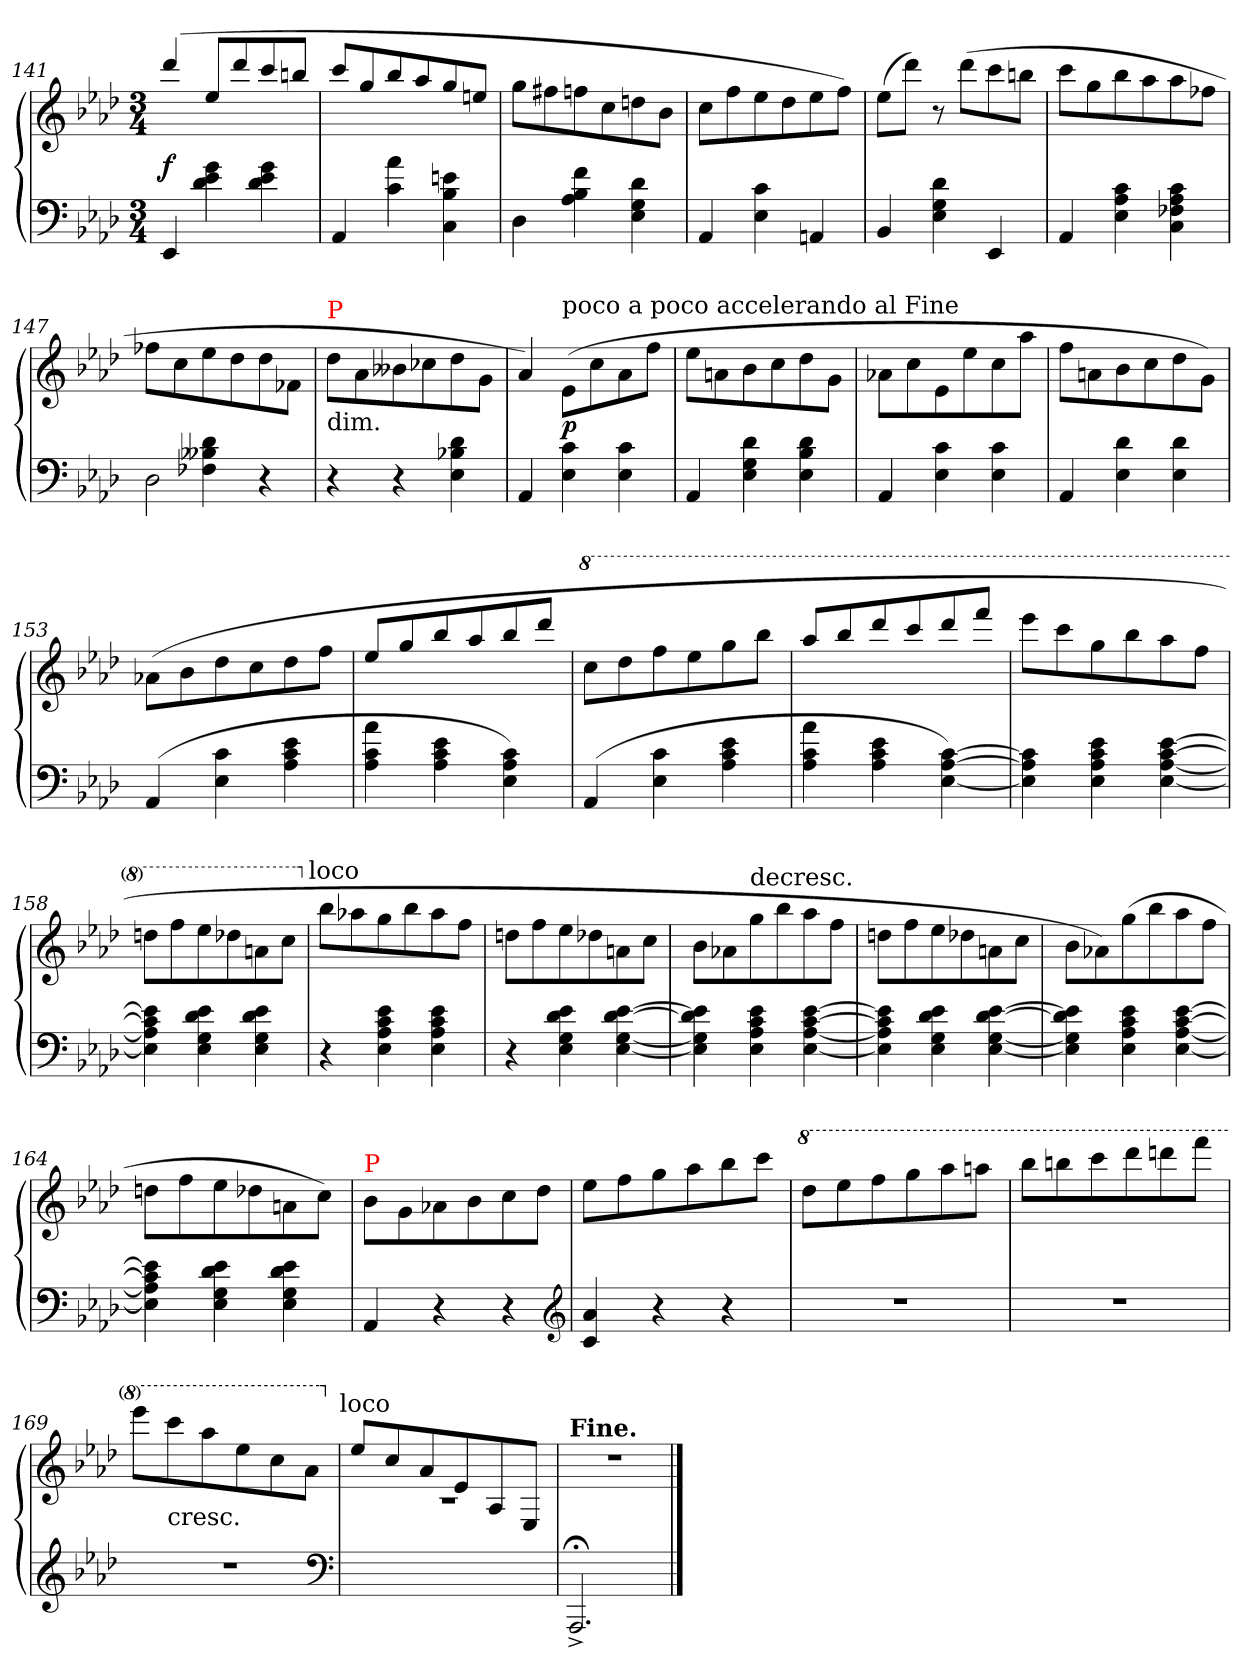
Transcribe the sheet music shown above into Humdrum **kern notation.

**kern	**kern	**dynam
*part1	*part1	*part1
*staff2	*staff1	*staff1/2
*clefF4	*clefG2	*
*k[b-e-a-d-]	*k[b-e-a-d-]	*
*M3/4	*M3/4	*
=141	=141	=141
4EE-	(>4ddd-/	f
4g\ 4e-\ 4d-\	8ee-/L	.
.	8ddd-	.
4g\ 4e-\ 4d-\	8ccc	.
.	8bbnJ	.
=142	=142	=142
4AA-	8ccc/L	.
.	8gg	.
4a-\ 4c\	8bb-	.
.	8aa-	.
4en 4B- 4C	8gg	.
.	8eenJ	.
=143	=143	=143
4D-	8ggL	.
.	8ff#X	.
4f 4B- 4A-	8ffn	.
.	8cc	.
4d- 4G 4E-	8ddn	.
.	8b-J	.
=144	=144	=144
4AA-	8ccL	.
.	8ff	.
4c 4E-	8ee-	.
.	8dd-	.
4AAn	8ee-	.
.	8ffJ)	.
=145	=145	=145
4BB-	(>8ee-L	.
.	8ddd-J)	.
4d- 4G 4E-	8r	.
.	(>8ddd-L	.
4EE-	8ccc	.
.	8bbnJ	.
=146	=146	=146
4AA-	8cccL	.
.	8gg	.
4c 4A- 4E-	8bb-	.
.	8aa-	.
4c 4A- 4F-X 4C	8aa-	.
.	8ff-XJ	.
=147	=147	=147
*^	*	*
4ryy	2D-	8ff-XL	.
.	.	8cc	.
4d-\ 4B--X\ 4F-X\	.	8ee-	.
.	.	8dd-	.
4ryy	4r	8dd-	.
.	.	8f-XJ	.
*v	*v	*	*
=148	=148	=148
!	!LO:TX:c:t=dim.	!
!	!LO:TX:a:color=red:t=P	!
4r	8dd-L	.
.	8a-	.
4r	8b--X	.
.	8cc-X	.
4d- 4B-X 4E-	8dd-	.
.	8gJ	.
=149	=149	=149
4AA-	4a-)	.
!	!LO:TX:a:t=poco a poco accelerando al Fine	!
4c 4E-	(>8e-L	p
.	8cc	.
4c 4E-	8a-	.
.	8ffJ	.
=150	=150	=150
4AA-	8ee-L	.
.	8an	.
4d- 4G 4E-	8b-	.
.	8cc	.
4d- 4B- 4E-	8dd-	.
.	8gJ	.
=151	=151	=151
4AA-	8a-XL	.
.	8cc	.
4c 4E-	8e-	.
.	8ee-	.
4c 4E-	8cc	.
.	8aa-J	.
=152	=152	=152
4AA-	8ffL	.
.	8an	.
4d- 4E-	8b-	.
.	8cc	.
4d- 4E-	8dd-	.
.	8gJ)	.
=153	=153	=153
(<4AA-	(>8a-XL	.
.	8b-	.
4c 4E-	8dd-	.
.	8cc	.
4e- 4c 4A-	8dd-	.
.	8ffJ	.
=154	=154	=154
4a-\ 4c\ 4A-\	8ee-/L	.
.	8gg/	.
4e-\ 4c\ 4A-\	8bb-/	.
.	8aa-/	.
4c 4A- 4E-)	8bb-	.
.	8ddd-J	.
=155	=155	=155
*	*8va	*
(<4AA-	8cccL	.
.	8ddd-	.
4c 4E-	8fff	.
.	8eee-	.
4e- 4c 4A-	8ggg	.
.	8bbb-J	.
=156	=156	=156
4a-\ 4c\ 4A-\	8aaa-/L	.
.	8bbb-/	.
4e-\ 4c\ 4A-\	8dddd-/	.
.	8cccc/	.
[4c [4A- [4E-)	8dddd-	.
.	8ffffJ	.
=157	=157	=157
4c] 4A-] 4E-]	8eeee-L	.
.	8cccc	.
4e- 4c 4A- 4E-	8ggg	.
.	8bbb-	.
[4e- [4c [4A- [4E-	8aaa-	.
.	8fffJ	.
=158	=158	=158
4e-] 4c] 4A-] 4E-]	8dddnL	.
.	8fff	.
4e- 4d- 4G 4E-	8eee-	.
.	8ddd-X	.
4e- 4d- 4G 4E-	8aan	.
.	8cccJ	.
!	!LO:TX:a:t=loco	!
=159	=159	=159
*	*X8va	*
4r	8bb-L	.
.	8aa-X	.
4e- 4c 4A- 4E-	8gg	.
.	8bb-	.
4e- 4c 4A- 4E-	8aa-	.
.	8ffJ	.
=160	=160	=160
4r	8ddnL	.
.	8ff	.
4e- 4d- 4G 4E-	8ee-	.
.	8dd-X	.
[4e- [4d- [4G [4E-	8an	.
.	8ccJ	.
=161	=161	=161
4e-] 4d-] 4G] 4E-]	8b-L	.
.	8a-X	.
!	!LO:TX:a:t=decresc.	!
4e- 4c 4A- 4E-	8gg	.
.	8bb-	.
[4e- [4c [4A- [4E-	8aa-	.
.	8ffJ	.
=162	=162	=162
4e-] 4c] 4A-] 4E-]	8ddnL	.
.	8ff	.
4e- 4d- 4G 4E-	8ee-	.
.	8dd-X	.
[4e- [4d- [4G [4E-	8an	.
.	8ccJ	.
=163	=163	=163
4e-] 4d-] 4G] 4E-]	8b-L	.
.	8a-X)	.
4e- 4c 4A- 4E-	(>8gg	.
.	8bb-	.
[4e- [4c [4A- [4E-	8aa-	.
.	8ffJ	.
=164	=164	=164
4e-] 4c] 4A-] 4E-]	8ddnL	.
.	8ff	.
4e- 4d- 4G 4E-	8ee-	.
.	8dd-X	.
4e- 4d- 4G 4E-	8an	.
.	8ccJ)	.
=165	=165	=165
!	!LO:TX:a:color=red:t=P	!
4AA-	(>8b-L	.
.	8g	.
4r	8a-X	.
.	8b-	.
4r	8cc	.
.	8dd-J	.
*clefG2	*	*
=166	=166	=166
4a- 4c	8ee-L	.
.	8ff	.
4r	8gg	.
.	8aa-	.
4r	8bb-	.
.	8cccJ	.
=167	=167	=167
*	*8va	*
2.rdd	8ddd-L	.
.	8eee-	.
.	8fff	.
.	8ggg	.
.	8aaa-	.
.	8aaanJ	.
=168	=168	=168
2.rdd	8bbb-L	.
.	8bbbn	.
.	8cccc	.
.	8dddd-	.
.	8ddddn	.
.	8ffffJ	.
=169	=169	=169
2.rdd	8eeee-L	.
!	!LO:TX:c:t=cresc.	!
.	8cccc	.
.	8aaa-	.
.	8eee-	.
.	8ccc	.
.	8aa-J	.
*clefF4	*	*
!	!LO:TX:a:t=loco	!
=170	=170	=170
*	*X8va	*
2.rdd	8ee-L	.
.	8cc	.
.	8a-	.
.	8e-	.
.	8A-/	.
.	8E-/J	.
=171	=171	=171
!	!LO:TX:a:B:t=Fine.	!
2.AAA-;<^<)	2.rdd	.
==	==	==
*-	*-	*-
